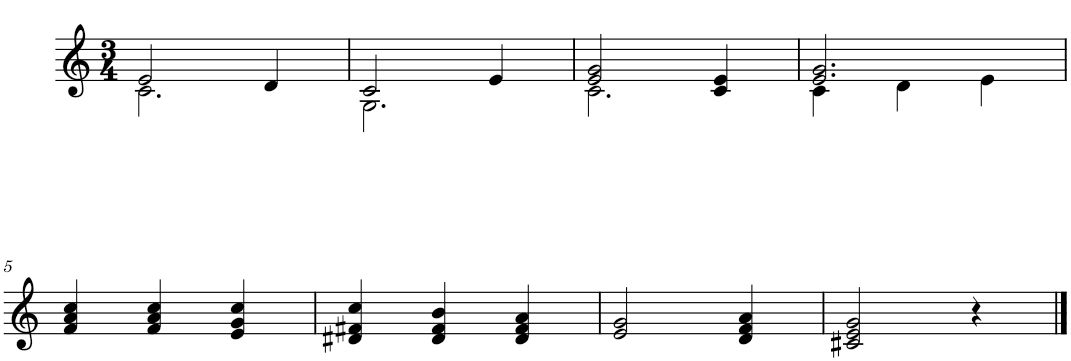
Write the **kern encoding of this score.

**kern
*part1
*staff1
*I"Piano
*I'Pno.
*clefG2
*k[]
*M3/4
=1
*^
2e/	2.c\
4d/	.
=2	=2
2c/	2.G\
4e/	.
=3	=3
2e/ 2g/	2.c\
4c/ 4e/	.
=4	=4
2.e/ 2.g/	4c\
.	4d\
.	4e\
*v	*v
!!LO:LB:g=z
=5
4f/ 4a/ 4cc/
4f/ 4a/ 4cc/
4e/ 4g/ 4cc/
=6
4d#X/ 4f#X/ 4cc/
4d#/ 4f#/ 4b/
4d#/ 4f#/ 4a/
=7
2e/ 2g/
4d/ 4f/ 4a/
=8
2c#X/ 2e/ 2g/
4r
==
*-
